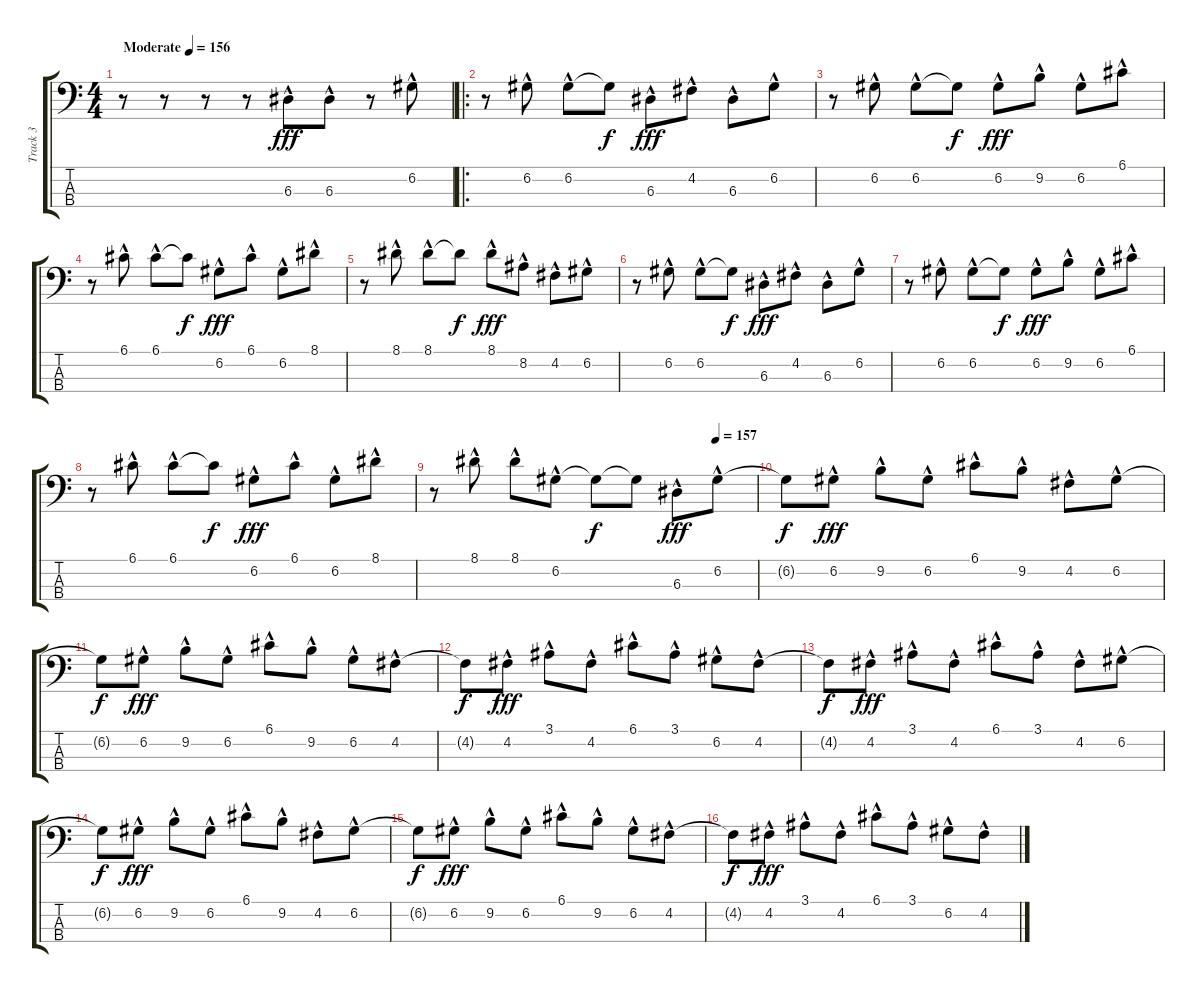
\track ("Track 3" "Track 3") {instrument electricbasspick}
\staff {score tabs}
\tuning (G2 D2 A1 E1) {hide}
\ts (4 4)
\tempo (156 "Moderate")
\clef f4
\ks c
r.8{dy fff instrument electricbasspick} r.8 r.8 r.8 6.3{hac}.8 6.3{hac}.8 r.8 6.2{hac}.8 |
\ro
r.8 6.2{hac}.8 6.2{hac}.8 6.2{t}.8{dy f} 6.3{hac}.8{dy fff} 4.2{hac}.8 6.3{hac}.8 6.2{hac}.8 |
r.8 6.2{hac}.8 6.2{hac}.8 6.2{t}.8{dy f} 6.2{hac}.8{dy fff} 9.2{hac}.8 6.2{hac}.8 6.1{hac}.8 |
r.8 6.1{hac}.8 6.1{hac}.8 6.1{t}.8{dy f} 6.2{hac}.8{dy fff} 6.1{hac}.8 6.2{hac}.8 8.1{hac}.8 |
r.8 8.1{hac}.8 8.1{hac}.8 8.1{t}.8{dy f} 8.1{hac}.8{dy fff} 8.2{hac}.8 4.2{hac}.8 6.2{hac}.8 |
r.8 6.2{hac}.8 6.2{hac}.8 6.2{t}.8{dy f} 6.3{hac}.8{dy fff} 4.2{hac}.8 6.3{hac}.8 6.2{hac}.8 |
r.8 6.2{hac}.8 6.2{hac}.8 6.2{t}.8{dy f} 6.2{hac}.8{dy fff} 9.2{hac}.8 6.2{hac}.8 6.1{hac}.8 |
r.8 6.1{hac}.8 6.1{hac}.8 6.1{t}.8{dy f} 6.2{hac}.8{dy fff} 6.1{hac}.8 6.2{hac}.8 8.1{hac}.8 |
\tempo (157 0.875)
r.8 8.1{hac}.8 8.1{hac}.8 6.2{hac}.8 6.2{t}.8{dy f} 6.2{t}.8 6.3{hac}.8{dy fff} 6.2{hac}.8 |
6.2{t}.8{dy f} 6.2{hac}.8{dy fff} 9.2{hac}.8 6.2{hac}.8 6.1{hac}.8 9.2{hac}.8 4.2{hac}.8 6.2{hac}.8 |
6.2{t}.8{dy f} 6.2{hac}.8{dy fff} 9.2{hac}.8 6.2{hac}.8 6.1{hac}.8 9.2{hac}.8 6.2{hac}.8 4.2{hac}.8 |
4.2{t}.8{dy f} 4.2{hac}.8{dy fff} 3.1{hac}.8 4.2{hac}.8 6.1{hac}.8 3.1{hac}.8 6.2{hac}.8 4.2{hac}.8 |
4.2{t}.8{dy f} 4.2{hac}.8{dy fff} 3.1{hac}.8 4.2{hac}.8 6.1{hac}.8 3.1{hac}.8 4.2{hac}.8 6.2{hac}.8 |
6.2{t}.8{dy f} 6.2{hac}.8{dy fff} 9.2{hac}.8 6.2{hac}.8 6.1{hac}.8 9.2{hac}.8 4.2{hac}.8 6.2{hac}.8 |
6.2{t}.8{dy f} 6.2{hac}.8{dy fff} 9.2{hac}.8 6.2{hac}.8 6.1{hac}.8 9.2{hac}.8 6.2{hac}.8 4.2{hac}.8 |
4.2{t}.8{dy f} 4.2{hac}.8{dy fff} 3.1{hac}.8 4.2{hac}.8 6.1{hac}.8 3.1{hac}.8 6.2{hac}.8 4.2{hac}.8
